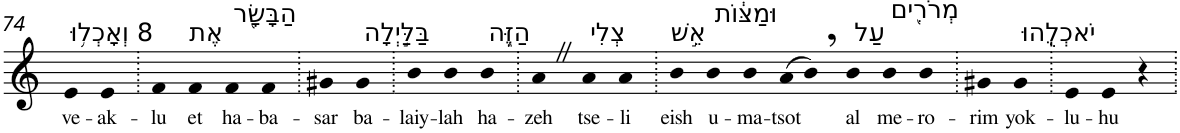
**kern	**text
*part1	*part1
*staff1	*staff1
*I"Piano	*
*I'Pno	*
!!LO:PB:g=z
*clefG2	*
*k[]	*
=74	=74
!LO:TX:a:t=8 וְאָכְל֥וּ	!
!	!LO:LY:b
4e	ve-
!	!LO:LY:b
4e	-ak-
=75.	=75.
!	!LO:LY:b
4f	-lu
!LO:TX:a:t=אֶת	!
!	!LO:LY:b
4f	et
!LO:TX:a:t=הַבָּשָׂ֖ר	!
!	!LO:LY:b
4f	ha-
!	!LO:LY:b
4f	-ba-
=76.	=76.
!	!LO:LY:b
4g#X	-sar
!LO:TX:a:t=בַּלַּ֣יְלָה	!
!	!LO:LY:b
4g#	ba-
=77.	=77.
!	!LO:LY:b
4b	-laiy-
!	!LO:LY:b
4b	-lah
!LO:TX:a:t=הַזֶּ֑ה	!
!	!LO:LY:b
4b	ha-
=78.	=78.
!	!LO:LY:b
4aZ	-zeh
!LO:TX:a:t=צְלִי	!
!	!LO:LY:b
4a	tse-
!	!LO:LY:b
4a	-li
=79.	=79.
!LO:TX:a:t=אֵ֣שׁ	!
!	!LO:LY:b
4b	eish
!LO:TX:a:t=וּמַצּ֔וֹת	!
!	!LO:LY:b
4b	u-
!	!LO:LY:b
4b	-ma-
!	!LO:LY:b
(>8a	-tsot
8b,)	.
!LO:TX:a:t=עַל	!
!	!LO:LY:b
4b	al
!LO:TX:a:t=מְרֹרִ֖ים	!
!	!LO:LY:b
4b	me-
!	!LO:LY:b
4b	-ro-
=80.	=80.
!	!LO:LY:b
4g#X	-rim
!LO:TX:a:t=יֹאכְלֻֽהוּ	!
!	!LO:LY:b
4g#	yok-
=81.	=81.
!	!LO:LY:b
4e	-lu-
!	!LO:LY:b
4e	-hu
4r	.
=.	=.
*-	*-
